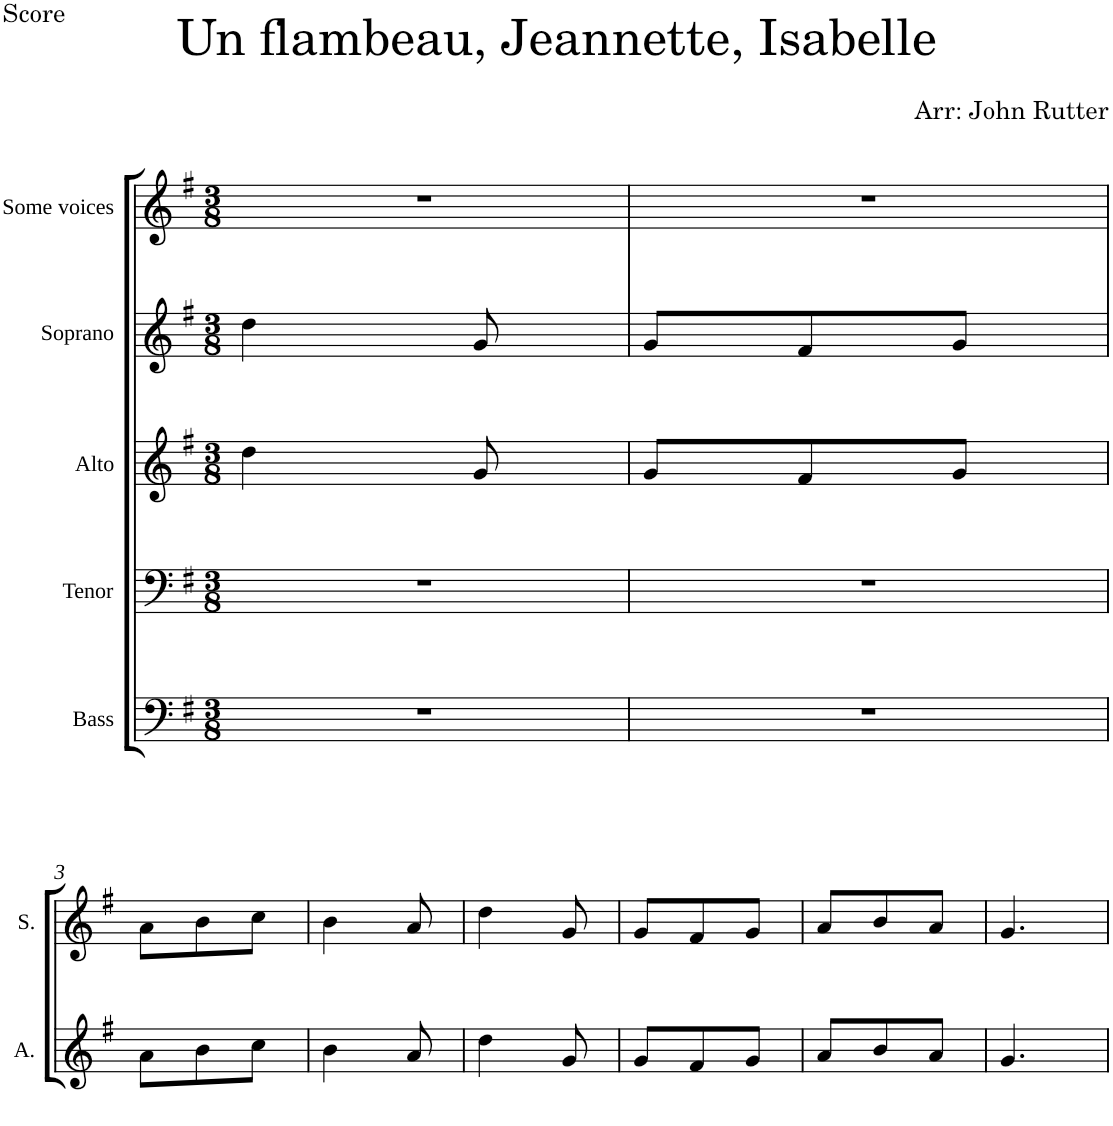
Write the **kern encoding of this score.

**kern	**kern	**kern	**kern	**kern
*part5	*part4	*part3	*part2	*part1
*staff5	*staff4	*staff3	*staff2	*staff1
*I"Bass	*I"Tenor	*I"Alto	*I"Soprano	*I"Some voices
*I'B.	*I'T.	*I'A.	*I'S.	*I'S.v.
*clefF4	*clefF4	*clefG2	*clefG2	*clefG2
*k[f#]	*k[f#]	*k[f#]	*k[f#]	*k[f#]
*G:	*G:	*G:	*G:	*G:
*M3/8	*M3/8	*M3/8	*M3/8	*M3/8
=1	=1	=1	=1	=1
4.r	4.r	4dd\	4dd\	4.r
.	.	8g/	8g/	.
=2	=2	=2	=2	=2
4.r	4.r	8g/L	8g/L	4.r
.	.	8f#/	8f#/	.
.	.	8g/J	8g/J	.
!!LO:LB:g=z
=3	=3	=3	=3	=3
4.r	4.r	8a\L	8a\L	4.r
.	.	8b\	8b\	.
.	.	8cc\J	8cc\J	.
=4	=4	=4	=4	=4
4.r	4.r	4b\	4b\	4.r
.	.	8a/	8a/	.
=5	=5	=5	=5	=5
4.r	4.r	4dd\	4dd\	4.r
.	.	8g/	8g/	.
=6	=6	=6	=6	=6
4.r	4.r	8g/L	8g/L	4.r
.	.	8f#/	8f#/	.
.	.	8g/J	8g/J	.
=7	=7	=7	=7	=7
4.r	4.r	8a/L	8a/L	4.r
.	.	8b/	8b/	.
.	.	8a/J	8a/J	.
=8	=8	=8	=8	=8
4.r	4.r	4.g/	4.g/	4.r
=	=	=	=	=
*-	*-	*-	*-	*-
